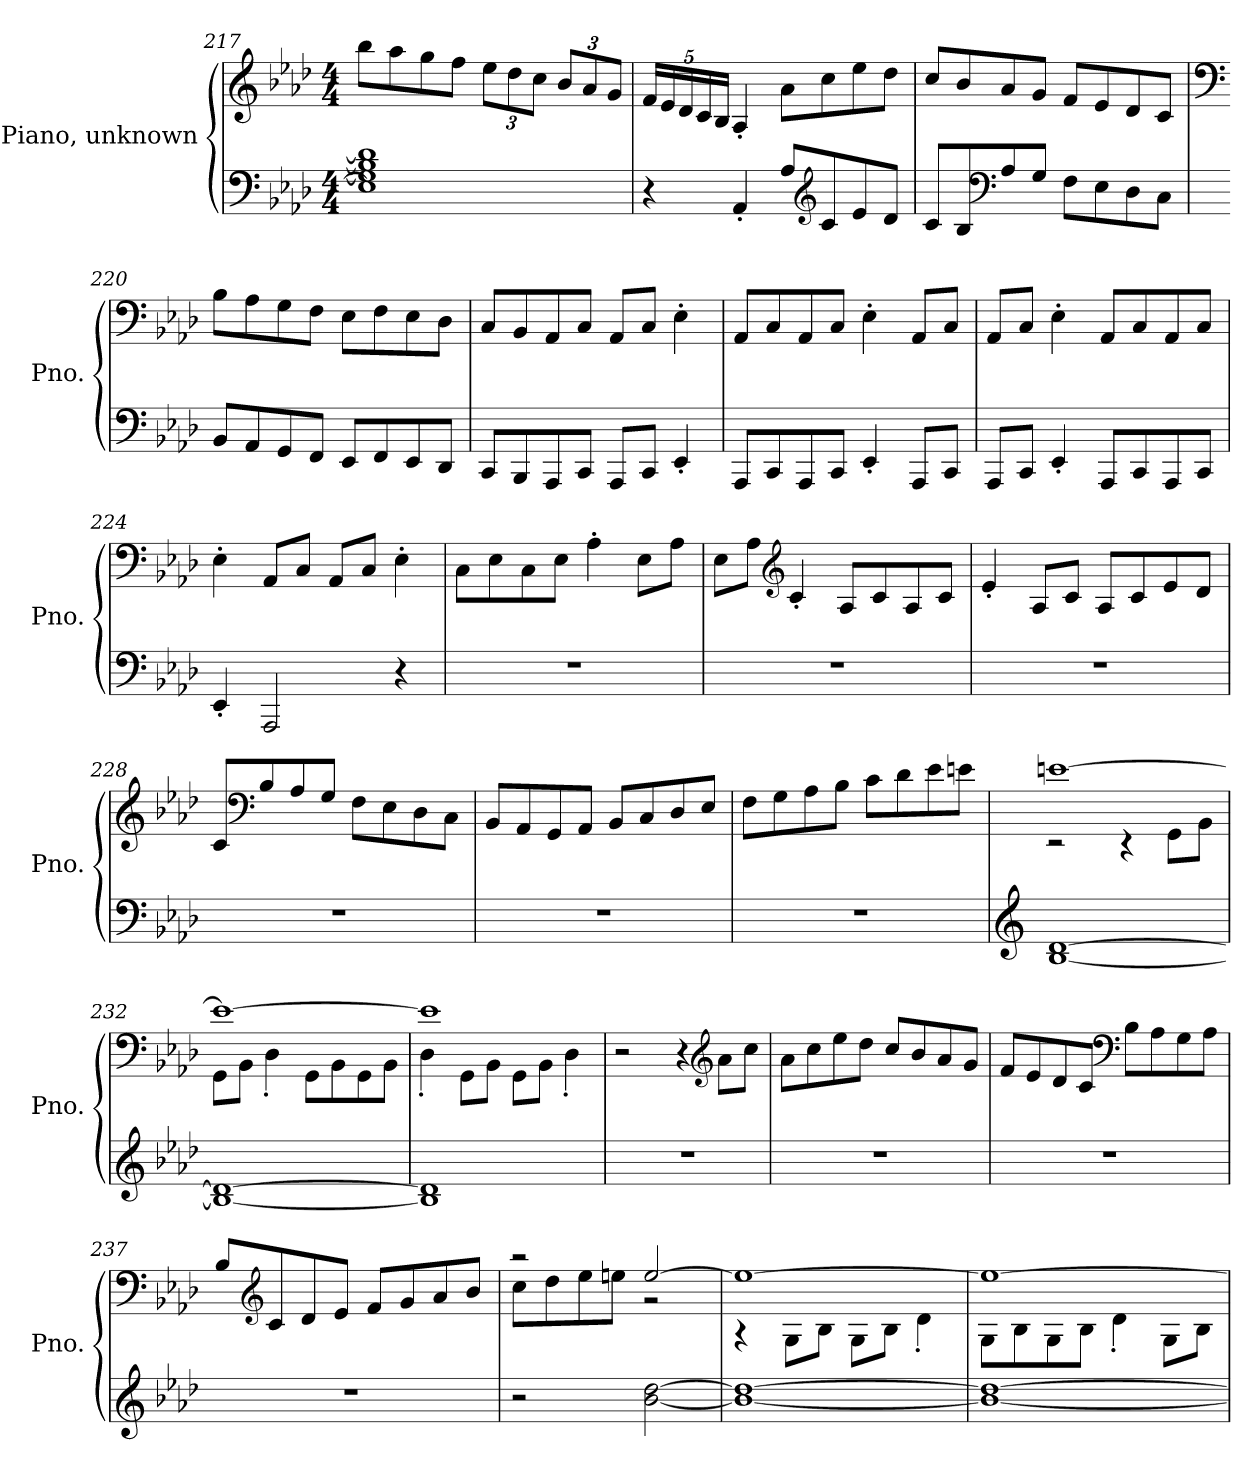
**kern	**kern
*part1	*part1
*staff2	*staff1
*I"Piano, unknown	*
*I'Pno.	*
*clefF4	*clefG2
*k[b-e-a-d-]	*k[b-e-a-d-]
*M4/4	*M4/4
=217	=217
*^	*
1G] 1B-] 1d-]	1E-]	8bb-\L
.	.	8aa-\
.	.	8gg\
.	.	8ff\J
*	*	*Xbrackettup
.	.	12ee-\L
.	.	12dd-\
.	.	12cc\J
.	.	12b-/L
.	.	12a-/
.	.	12g/J
*v	*v	*
!!LO:LB:g=z
=218	=218
4r	20f/LL
.	20e-/
.	20d-/
.	20c/
.	20B-/JJ
4AA-'/	4A-'/
8A-/L	8a-\L
*clefG2	*
8c/	8cc\
8e-/	8ee-\
8d-/J	8dd-\J
=219	=219
8c/L	8cc/L
8B-/	8b-/
*clefF4	*
8A-/	8a-/
8G/J	8g/J
8F\L	8f/L
8E-\	8e-/
8D-\	8d-/
8C\J	8c/J
=220	=220
*	*clefF4
8BB-/L	8B-\L
8AA-/	8A-\
8GG/	8G\
8FF/J	8F\J
8EE-/L	8E-\L
8FF/	8F\
8EE-/	8E-\
8DD-/J	8D-\J
=221	=221
8CC/L	8C/L
8BBB-/	8BB-/
8AAA-/	8AA-/
8CC/J	8C/J
8AAA-/L	8AA-/L
8CC/J	8C/J
4EE-'/	4E-'\
!!LO:LB:g=z
=222	=222
8AAA-/L	8AA-/L
8CC/	8C/
8AAA-/	8AA-/
8CC/J	8C/J
4EE-'/	4E-'\
8AAA-/L	8AA-/L
8CC/J	8C/J
=223	=223
8AAA-/L	8AA-/L
8CC/J	8C/J
4EE-'/	4E-'\
8AAA-/L	8AA-/L
8CC/	8C/
8AAA-/	8AA-/
8CC/J	8C/J
=224	=224
4EE-'/	4E-'\
2AAA-/	8AA-/L
.	8C/J
.	8AA-/L
.	8C/J
4r	4E-'\
=225	=225
1r	8C\L
.	8E-\
.	8C\
.	8E-\J
.	4A-'\
.	8E-\L
.	8A-\J
!!LO:LB:g=z
=226	=226
1r	8E-\L
.	8A-\J
*	*clefG2
.	4c'/
.	8A-/L
.	8c/
.	8A-/
.	8c/J
=227	=227
1r	4e-'/
.	8A-/L
.	8c/J
.	8A-/L
.	8c/
.	8e-/
.	8d-/J
=228	=228
1r	8c/L
*	*clefF4
.	8B-/
.	8A-/
.	8G/J
.	8F\L
.	8E-\
.	8D-\
.	8C\J
=229	=229
1r	8BB-/L
.	8AA-/
.	8GG/
.	8AA-/J
.	8BB-/L
.	8C/
.	8D-/
.	8E-/J
!!LO:LB:g=z
=230	=230
1r	8F\L
.	8G\
.	8A-\
.	8B-\J
.	8c\L
.	8d-\
.	8e-\
.	8en\J
=231	=231
*clefG2	*
*	*^
[1B- [1d-	[1en	2r
.	.	4r
.	.	8GG\L
.	.	8BB-\J
=232	=232	=232
1B-_ 1d-_	1e_	8GG\L
.	.	8BB-\J
.	.	4D-'\
.	.	8GG\L
.	.	8BB-\
.	.	8GG\
.	.	8BB-\J
=233	=233	=233
1B-] 1d-]	1e]	4D-'\
.	.	8GG\L
.	.	8BB-\J
.	.	8GG\L
.	.	8BB-\J
.	.	4D-'\
*	*v	*v
=234	=234
1r	2r
.	4r
*	*clefG2
.	8a-\L
.	8cc\J
!!LO:PB:g=z
=235	=235
1r	8a-\L
.	8cc\
.	8ee-\
.	8dd-\J
.	8cc/L
.	8b-/
.	8a-/
.	8g/J
=236	=236
1r	8f/L
.	8e-/
.	8d-/
.	8c/J
*	*clefF4
.	8B-\L
.	8A-\
.	8G\
.	8A-\J
=237	=237
1r	8B-/L
*	*clefG2
.	8c/
.	8d-/
.	8e-/J
.	8f/L
.	8g/
.	8a-/
.	8b-/J
=238	=238
*	*^
2r	2r	8cc\L
.	.	8dd-\
.	.	8ee-\
.	.	8een\J
[2b-\ [2dd-\	[2ee/	2r
=239	=239	=239
1b-_ 1dd-_	1ee_	4r
.	.	8G\L
.	.	8B-\J
.	.	8G\L
.	.	8B-\J
.	.	4d-'\
!!LO:LB:g=z	!!
=240	=240	=240
1b-_ 1dd-_	1ee_	8G\L
.	.	8B-\
.	.	8G\
.	.	8B-\J
.	.	4d-'\
.	.	8G\L
.	.	8B-\J
*	*v	*v
=	=
*-	*-
